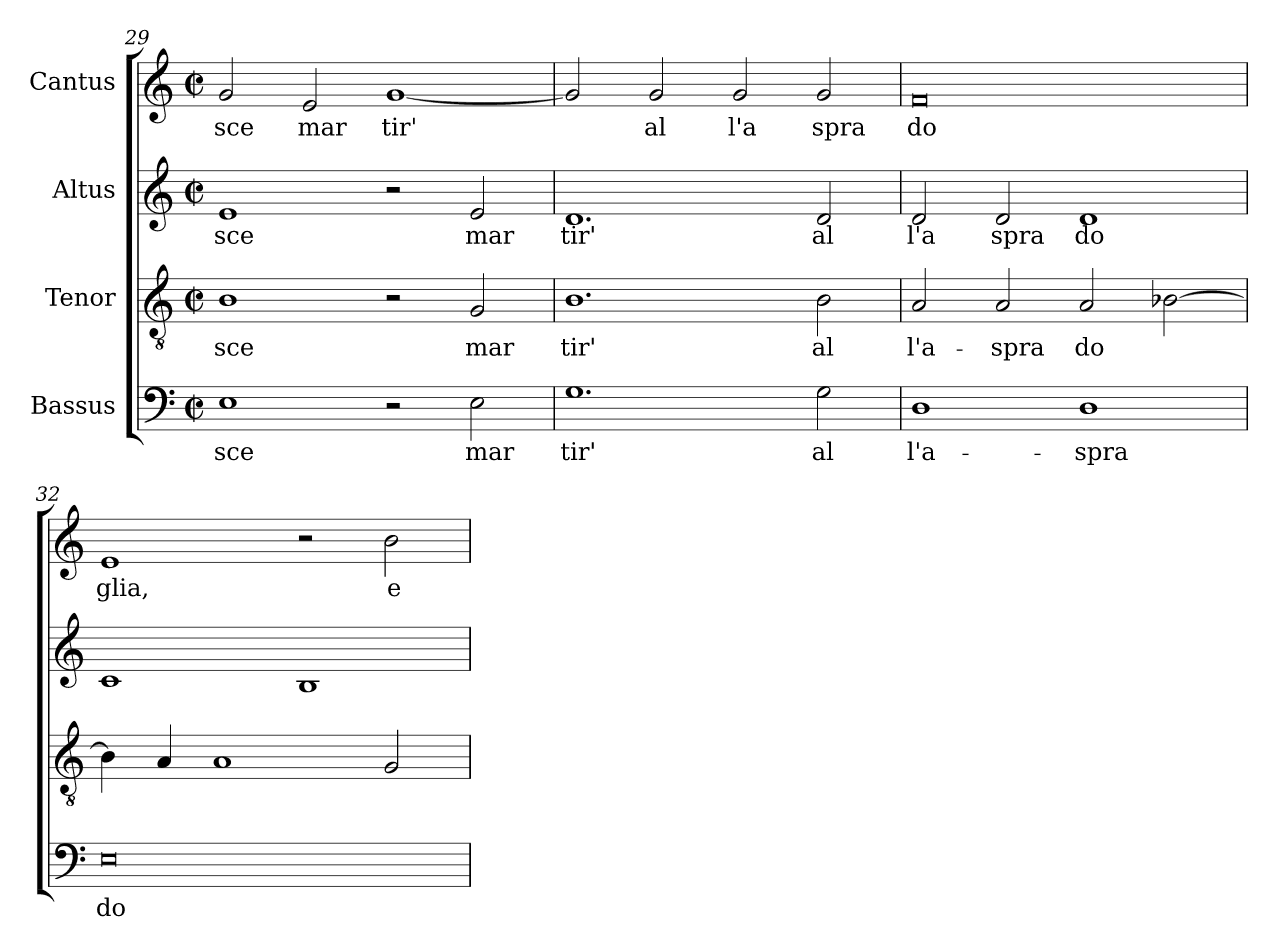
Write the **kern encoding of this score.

**kern	**text	**kern	**text	**kern	**text	**kern	**text
*part4	*part4	*part3	*part3	*part2	*part2	*part1	*part1
*staff4	*staff4	*staff3	*staff3	*staff2	*staff2	*staff1	*staff1
*I"Bassus	*	*I"Tenor	*	*I"Altus	*	*I"Cantus	*
*clefF4	*	*clefGv2	*	*clefG2	*	*clefG2	*
*k[]	*	*k[]	*	*k[]	*	*k[]	*
*C:	*	*C:	*	*C:	*	*C:	*
*M2/2	*	*M2/2	*	*M2/2	*	*M2/2	*
*met(c|)	*	*met(c|)	*	*met(c|)	*	*met(c|)	*
=29	=29	=29	=29	=29	=29	=29	=29
!	!LO:LY:b:cj	!	!LO:LY:b:cj	!	!LO:LY:b:cj	!	!LO:LY:b:cj
1E	sce	1B	sce	1e	sce	2g/	sce
!	!	!	!	!	!	!	!LO:LY:b:cj
.	.	.	.	.	.	2e/	mar
!	!	!	!	!	!	!	!LO:LY:b:cj
2r	.	2r	.	2r	.	[<1g	tir'
!	!LO:LY:b:cj	!	!LO:LY:b:cj	!	!LO:LY:b:cj	!	!
2E\	mar	2G/	mar	2e/	mar	.	.
=30	=30	=30	=30	=30	=30	=30	=30
!	!LO:LY:b:cj	!	!LO:LY:b:cj	!	!LO:LY:b:cj	!	!LO:LY:b:cj
1.G	tir'	1.B	tir'	1.d	tir'	2g/]	.
!	!	!	!	!	!	!	!LO:LY:b:cj
.	.	.	.	.	.	2g/	al
!	!	!	!	!	!	!	!LO:LY:b:cj
.	.	.	.	.	.	2g/	l'a
!	!LO:LY:b:cj	!	!LO:LY:b:cj	!	!LO:LY:b:cj	!	!LO:LY:b:cj
2G\	al	2B\	al	2d/	al	2g/	spra
!!LO:PB:g=z
=31	=31	=31	=31	=31	=31	=31	=31
!	!LO:LY:b:cj	!	!LO:LY:b:cj	!	!LO:LY:b:cj	!	!LO:LY:b:cj
1D	l'a-	2A/	l'a-	2d/	l'a	0f	do
!	!	!	!LO:LY:b:cj	!	!LO:LY:b:cj	!	!
.	.	2A/	-spra	2d/	spra	.	.
!	!LO:LY:b:cj	!	!LO:LY:b:cj	!	!LO:LY:b:cj	!	!
1D	-spra	2A/	do-	1d	do	.	.
!	!	!	!LO:LY:b:cj	!	!	!	!
.	.	[>2B-X\	--	.	.	.	.
=32	=32	=32	=32	=32	=32	=32	=32
!	!LO:LY:b:cj	!	!LO:LY:b:cj	!	!LO:LY:b:cj	!	!LO:LY:b:cj
0E	do-	4B-\]	--	1c	.	1e	glia,
!	!	!	!LO:LY:b:cj	!	!	!	!
.	.	4A/	--	.	.	.	.
!	!	!	!LO:LY:b:cj	!	!	!	!
.	.	1A	--	.	.	.	.
!	!	!	!	!	!LO:LY:b:cj	!	!
.	.	.	.	1B	.	2r	.
!	!	!	!LO:LY:b:cj	!	!	!	!LO:LY:b:cj
.	.	2G/	--	.	.	2b\	e
=	=	=	=	=	=	=	=
*-	*-	*-	*-	*-	*-	*-	*-
